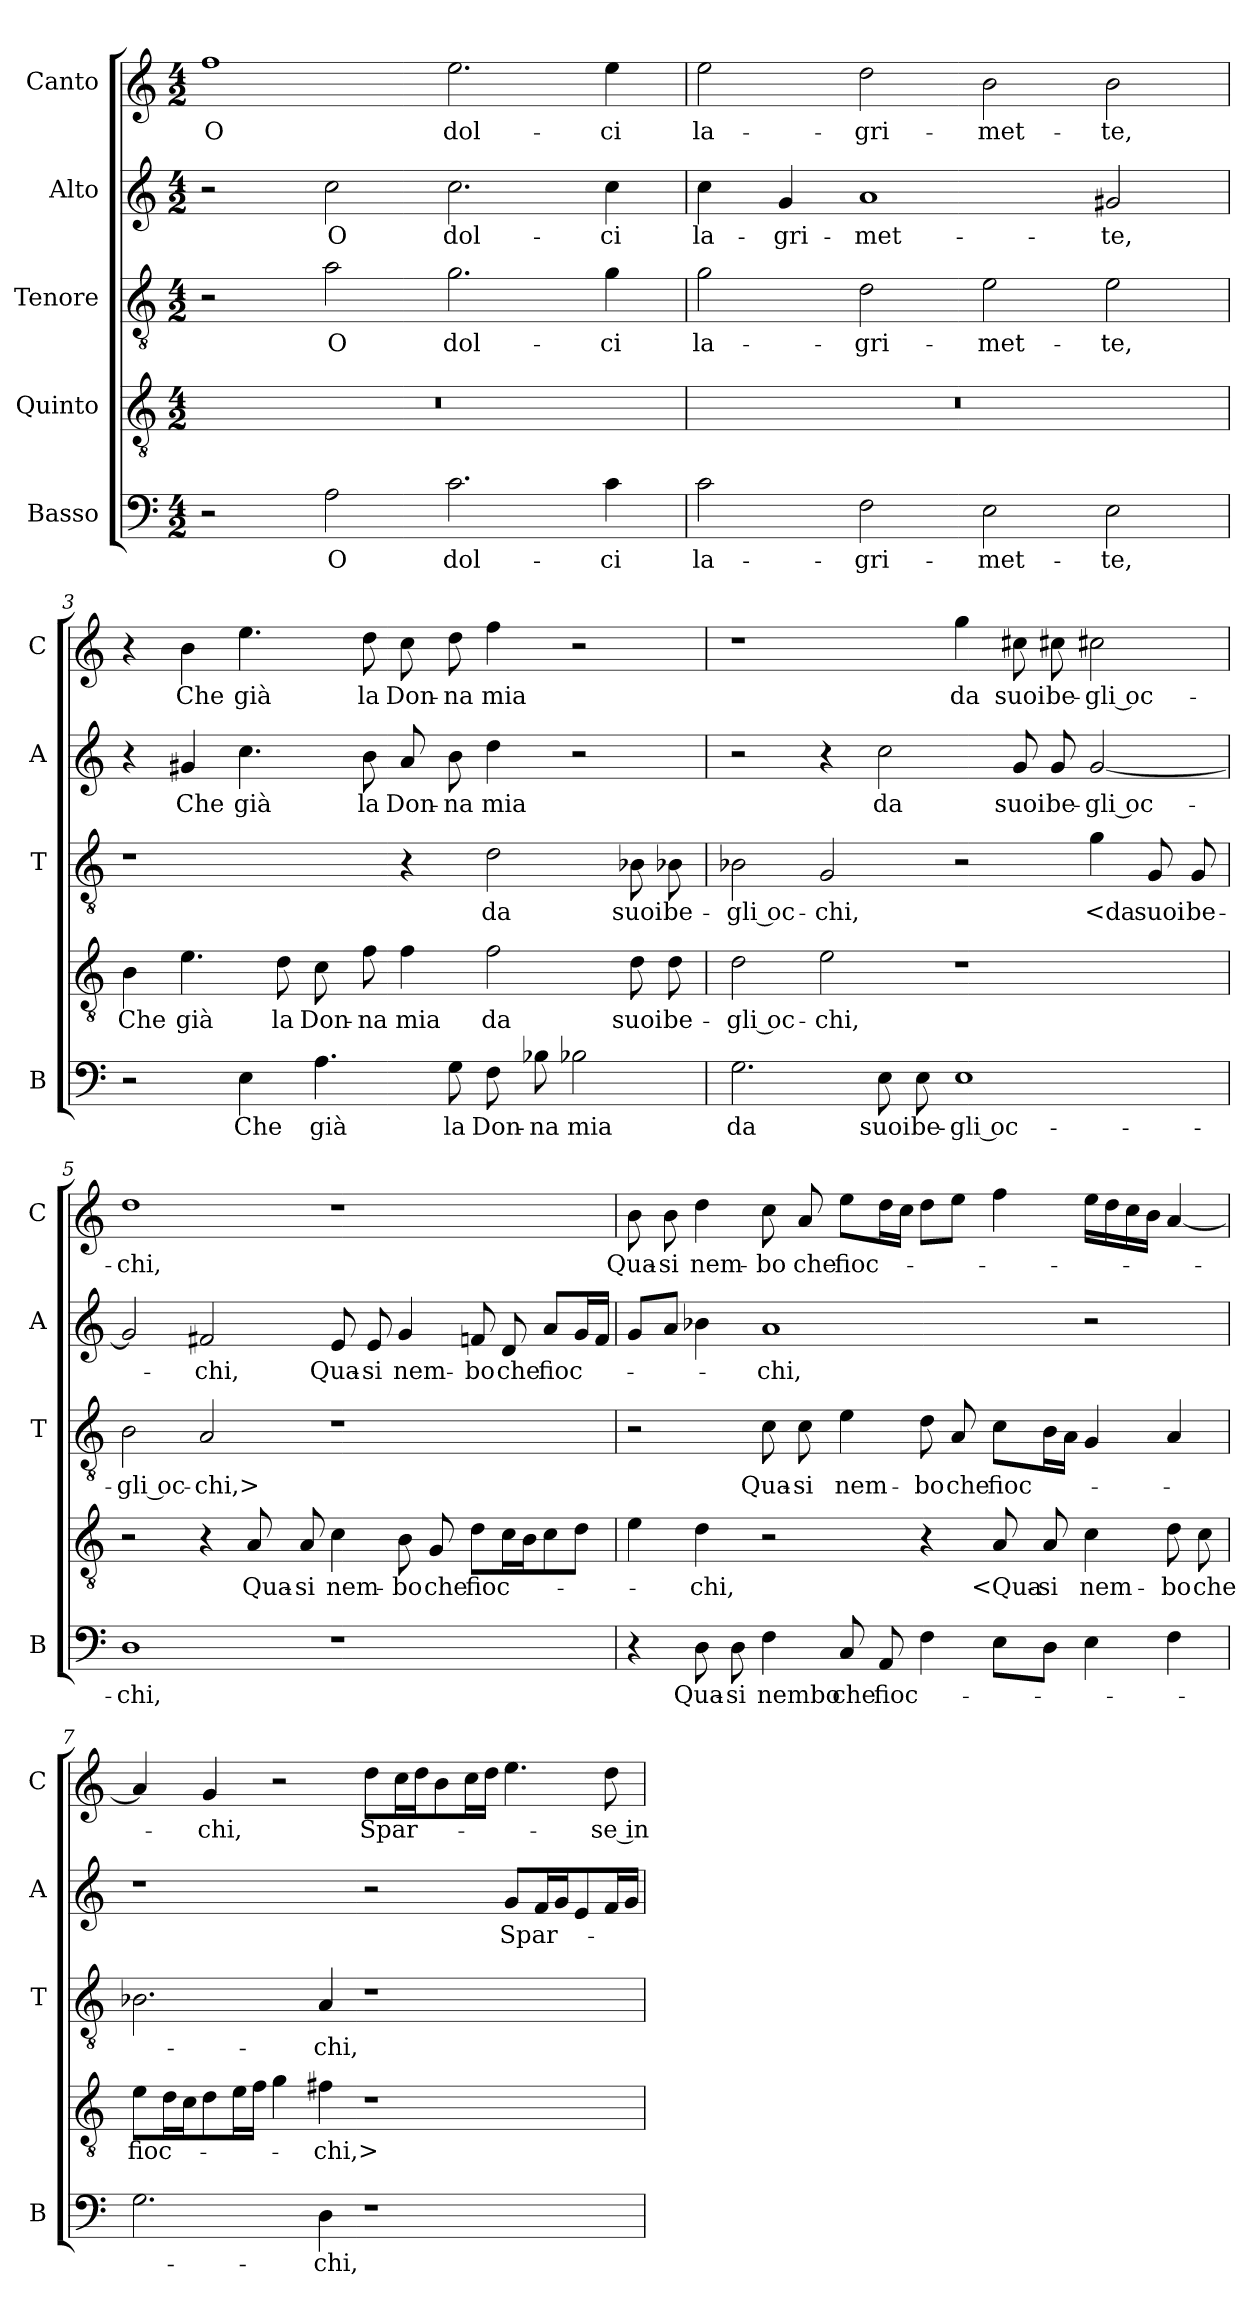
**kern	**text	**kern	**text	**kern	**text	**kern	**text	**kern	**text
*part5	*part5	*part4	*part4	*part3	*part3	*part2	*part2	*part1	*part1
*staff5	*staff5	*staff4	*staff4	*staff3	*staff3	*staff2	*staff2	*staff1	*staff1
*I"Basso	*	*I"Quinto	*	*I"Tenore	*	*I"Alto	*	*I"Canto	*
*I'B	*	*	*	*I'T	*	*I'A	*	*I'C	*
*clefF4	*	*clefGv2	*	*clefGv2	*	*clefG2	*	*clefG2	*
*k[]	*	*k[]	*	*k[]	*	*k[]	*	*k[]	*
*M4/2	*	*M4/2	*	*M4/2	*	*M4/2	*	*M4/2	*
=1	=1	=1	=1	=1	=1	=1	=1	=1	=1
2r	.	0r	.	2r	.	2r	.	1ff	O
2A	O	.	.	2a	O	2cc	O	.	.
2.c	dol-	.	.	2.g	dol-	2.cc	dol-	2.ee	dol-
4c	-ci	.	.	4g	-ci	4cc	-ci	4ee	-ci
=2	=2	=2	=2	=2	=2	=2	=2	=2	=2
2c	la-	0r	.	2g	la-	4cc	la-	2ee	la-
.	.	.	.	.	.	4g	-gri-	.	.
2F	-gri-	.	.	2d	-gri-	1a	-met-	2dd	-gri-
2E	-met-	.	.	2e	-met-	.	.	2b	-met-
2E	-te,	.	.	2e	-te,	2g#X	-te,	2b	-te,
=3	=3	=3	=3	=3	=3	=3	=3	=3	=3
2r	.	4B	Che	1r	.	4r	.	4r	.
.	.	4.e	già	.	.	4g#X	Che	4b	Che
4E	Che	.	.	.	.	4.cc	già	4.ee	già
.	.	8d	la	.	.	.	.	.	.
4.A	già	8c	Don-	.	.	.	.	.	.
.	.	8f	-na	.	.	8b	la	8dd	la
.	.	4f	mia	4r	.	8a	Don-	8cc	Don-
8G	la	.	.	.	.	8b	-na	8dd	-na
8F	Don-	2f	da	2d	da	4dd	mia	4ff	mia
8B-X	-na	.	.	.	.	.	.	.	.
2B-X	mia	.	.	.	.	2r	.	2r	.
.	.	8d	suoi	8B-X	suoi	.	.	.	.
.	.	8d	be-	8B-X	be-	.	.	.	.
=4	=4	=4	=4	=4	=4	=4	=4	=4	=4
2.G	da	2d	-gli oc-	2B-X	-gli oc-	2r	.	1r	.
.	.	2e	-chi,	2G	-chi,	4r	.	.	.
8E	suoi	.	.	.	.	2cc	da	.	.
8E	be-	.	.	.	.	.	.	.	.
1E	-gli oc-	1r	.	2r	.	.	.	4gg	da
.	.	.	.	.	.	8g	suoi	8cc#X	suoi
.	.	.	.	.	.	8g	be-	8cc#X	be-
.	.	.	.	4g	<da	[2g	-gli oc-	2cc#X	-gli oc-
.	.	.	.	8G	suoi	.	.	.	.
.	.	.	.	8G	be-	.	.	.	.
=5	=5	=5	=5	=5	=5	=5	=5	=5	=5
1D	-chi,	2r	.	2B	-gli oc-	2g]	.	1dd	-chi,
.	.	4r	.	2A	-chi,>	2f#X	-chi,	.	.
.	.	8A	Qua-	.	.	.	.	.	.
.	.	8A	-si	.	.	.	.	.	.
1r	.	4c	nem-	1r	.	8e	Qua-	1r	.
.	.	.	.	.	.	8e	-si	.	.
.	.	8B	-bo	.	.	4g	nem-	.	.
.	.	8G	che	.	.	.	.	.	.
.	.	8dL	fioc-	.	.	8fn	-bo	.	.
.	.	16cL	.	.	.	8d	che	.	.
.	.	16BJ	.	.	.	.	.	.	.
.	.	8c	.	.	.	8aL	fioc-	.	.
.	.	8dJ	.	.	.	16gL	.	.	.
.	.	.	.	.	.	16fJJ	.	.	.
=6	=6	=6	=6	=6	=6	=6	=6	=6	=6
4r	.	4e	.	2r	.	8gL	.	8b	Qua-
.	.	.	.	.	.	8aJ	.	8b	-si
8D	Qua-	4d	-chi,	.	.	4b-X	.	4dd	nem-
8D	-si	.	.	.	.	.	.	.	.
4F	nembo	2r	.	8c	Qua-	1a	-chi,	8cc	-bo
.	.	.	.	8c	-si	.	.	8a	che
8C	che	.	.	4e	nem-	.	.	8eeL	fioc-
8AA	fioc-	.	.	.	.	.	.	16ddL	.
.	.	.	.	.	.	.	.	16ccJJ	.
4F	.	4r	.	8d	-bo	.	.	8ddL	.
.	.	.	.	8A	che	.	.	8eeJ	.
8EL	.	8A	<Qua-	8cL	fioc-	.	.	4ff	.
8DJ	.	8A	-si	16BL	.	.	.	.	.
.	.	.	.	16AJJ	.	.	.	.	.
4E	.	4c	nem-	4G	.	2r	.	16eeLL	.
.	.	.	.	.	.	.	.	16dd	.
.	.	.	.	.	.	.	.	16cc	.
.	.	.	.	.	.	.	.	16bJJ	.
4F	.	8d	-bo	4A	.	.	.	[4a	.
.	.	8c	che	.	.	.	.	.	.
=7	=7	=7	=7	=7	=7	=7	=7	=7	=7
2.G	.	8eL	fioc-	2.B-X	.	1r	.	4a]	.
.	.	16dL	.	.	.	.	.	.	.
.	.	16cJ	.	.	.	.	.	.	.
.	.	8d	.	.	.	.	.	4g	-chi,
.	.	16eL	.	.	.	.	.	.	.
.	.	16fJJ	.	.	.	.	.	.	.
.	.	4g	.	.	.	.	.	2r	.
4D	-chi,	4f#X	-chi,>	4A	-chi,	.	.	.	.
1r	.	1r	.	1r	.	2r	.	8ddL	Spar-
.	.	.	.	.	.	.	.	16ccL	.
.	.	.	.	.	.	.	.	16ddJ	.
.	.	.	.	.	.	.	.	8b	.
.	.	.	.	.	.	.	.	16ccL	.
.	.	.	.	.	.	.	.	16ddJJ	.
.	.	.	.	.	.	8gL	Spar-	4.ee	.
.	.	.	.	.	.	16fL	.	.	.
.	.	.	.	.	.	16gJ	.	.	.
.	.	.	.	.	.	8e	.	.	.
.	.	.	.	.	.	16fL	.	8dd	-se in
.	.	.	.	.	.	16gJJ	.	.	.
=	=	=	=	=	=	=	=	=	=
*-	*-	*-	*-	*-	*-	*-	*-	*-	*-
